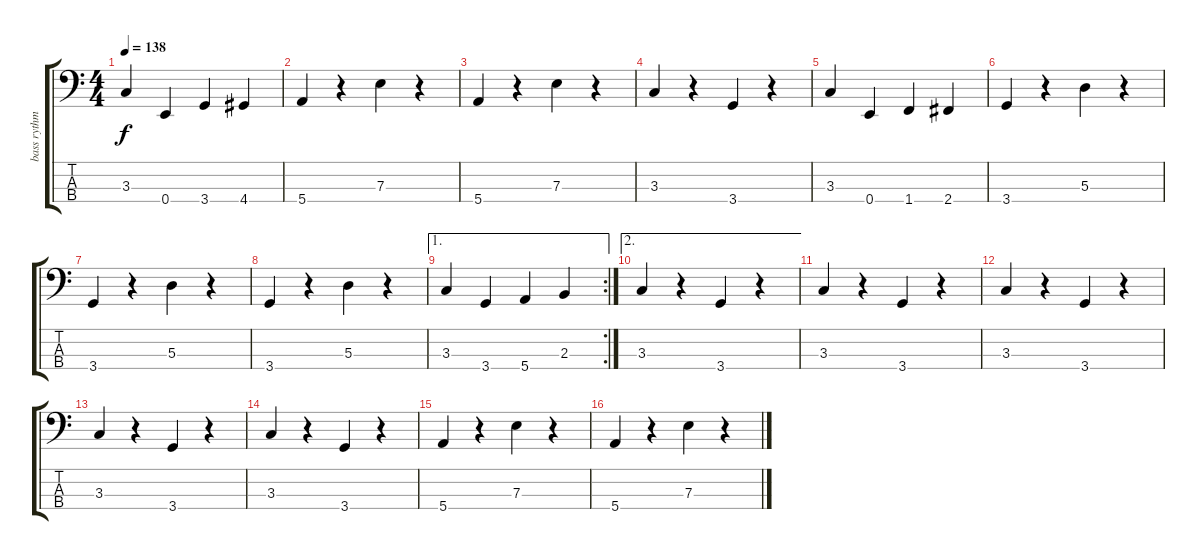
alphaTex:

\track ("bass rythm" "bass rythm") {instrument electricbassfinger}
\staff {score tabs}
\tuning (G2 D2 A1 E1) {hide}
\ts (4 4)
\tempo 138
\clef f4
\ks c
3.3.4{dy f} 0.4.4 3.4.4 4.4.4 |
5.4.4 r.4 7.3.4 r.4 |
5.4.4 r.4 7.3.4 r.4 |
3.3.4 r.4 3.4.4 r.4 |
3.3.4 0.4.4 1.4.4 2.4.4 |
3.4.4 r.4 5.3.4 r.4 |
3.4.4 r.4 5.3.4 r.4 |
3.4.4 r.4 5.3.4 r.4 |
\ae 1
\rc 2
3.3.4 3.4.4 5.4.4 2.3.4 |
\ae 2
3.3.4 r.4 3.4.4 r.4 |
3.3.4 r.4 3.4.4 r.4 |
3.3.4 r.4 3.4.4 r.4 |
3.3.4 r.4 3.4.4 r.4 |
3.3.4 r.4 3.4.4 r.4 |
5.4.4 r.4 7.3.4 r.4 |
5.4.4 r.4 7.3.4 r.4
